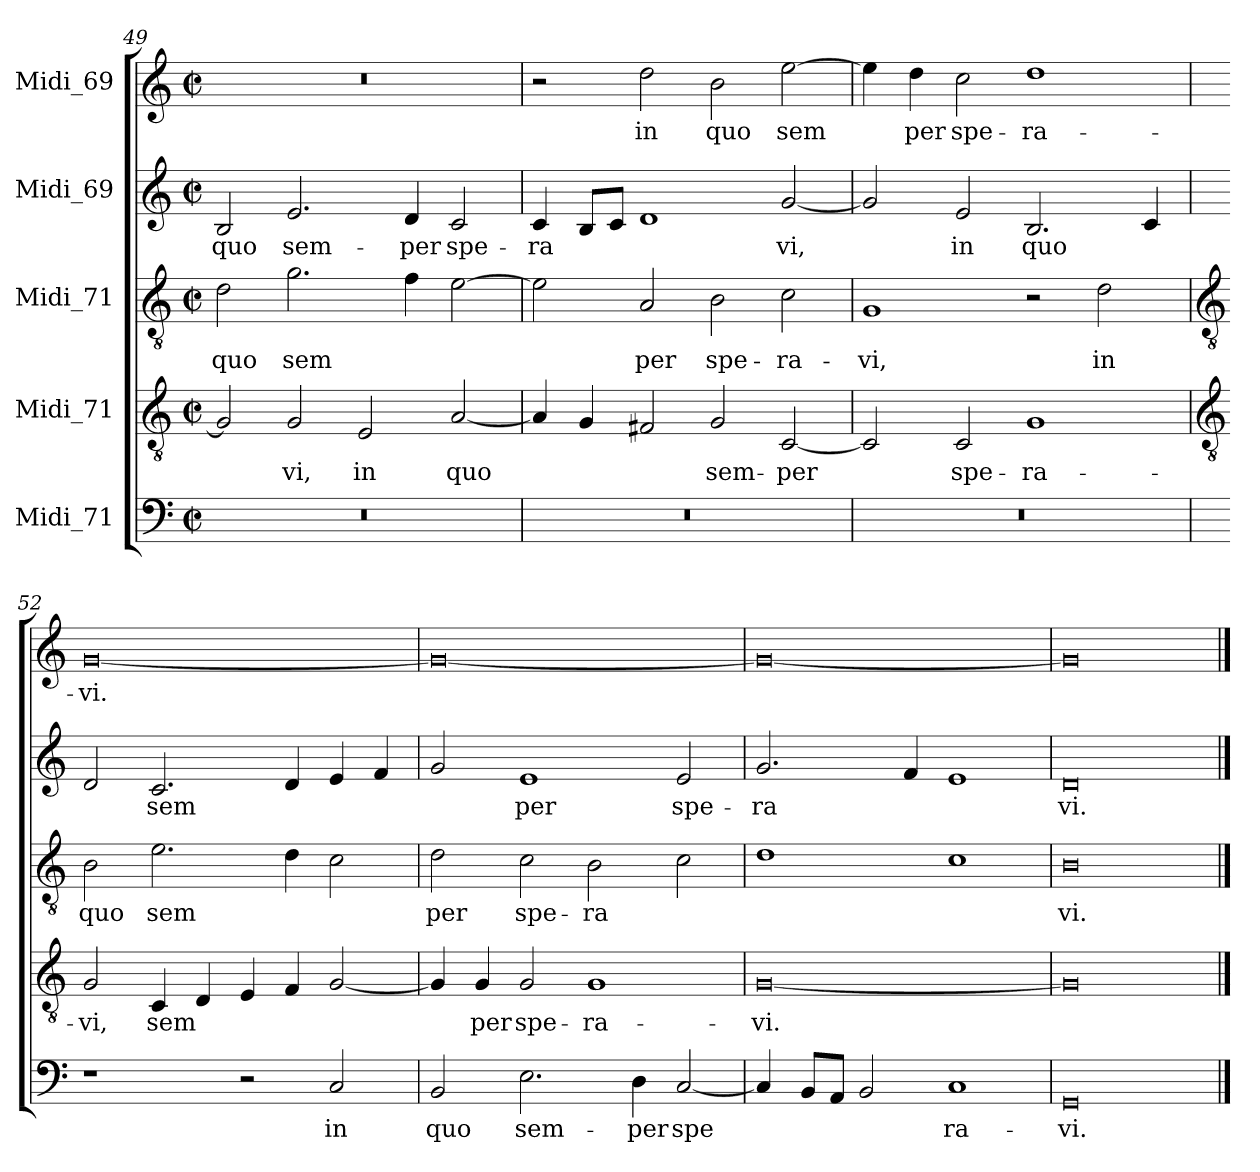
**kern	**text	**kern	**text	**kern	**text	**kern	**text	**kern	**text
*part5	*part5	*part4	*part4	*part3	*part3	*part2	*part2	*part1	*part1
*staff5	*staff5	*staff4	*staff4	*staff3	*staff3	*staff2	*staff2	*staff1	*staff1
*I"Midi_71	*	*I"Midi_71	*	*I"Midi_71	*	*I"Midi_69	*	*I"Midi_69	*
*clefF4	*	*clefGv2	*	*clefGv2	*	*clefG2	*	*clefG2	*
*k[]	*	*k[]	*	*k[]	*	*k[]	*	*k[]	*
*C:	*	*C:	*	*C:	*	*C:	*	*C:	*
*M4/2	*	*M4/2	*	*M4/2	*	*M4/2	*	*M4/2	*
*met(c|)	*	*met(c|)	*	*met(c|)	*	*met(c|)	*	*met(c|)	*
=49	=49	=49	=49	=49	=49	=49	=49	=49	=49
!	!	!	!	!	!LO:LY:b	!	!LO:LY:b	!	!
0r	.	2G]	.	2d	quo	2B	quo	0r	.
!	!	!	!LO:LY:b	!	!LO:LY:b	!	!LO:LY:b	!	!
.	.	2G	vi,	2.g	sem	2.e	sem-	.	.
!	!	!	!LO:LY:b	!	!	!	!	!	!
.	.	2E	in	.	.	.	.	.	.
!	!	!	!	!	!	!	!LO:LY:b	!	!
.	.	.	.	4f	.	4d	-per	.	.
!	!	!	!LO:LY:b	!	!	!	!LO:LY:b	!	!
.	.	[2A	quo	[2e	.	2c	spe-	.	.
=50	=50	=50	=50	=50	=50	=50	=50	=50	=50
!	!	!	!	!	!	!	!LO:LY:b	!	!
0r	.	4A]	.	2e]	.	4c	-ra	2r	.
.	.	4G	.	.	.	8BL	.	.	.
.	.	.	.	.	.	8cJ	.	.	.
!	!	!	!	!	!LO:LY:b	!	!	!	!LO:LY:b
.	.	2F#X	.	2A	per	1d	.	2dd	in
!	!	!	!LO:LY:b	!	!LO:LY:b	!	!	!	!LO:LY:b
.	.	2G	sem-	2B	spe-	.	.	2b	quo
!	!	!	!LO:LY:b	!	!LO:LY:b	!	!LO:LY:b	!	!LO:LY:b
.	.	[2C	-per	2c	-ra-	[2g	vi,	[2ee	sem
=51	=51	=51	=51	=51	=51	=51	=51	=51	=51
!	!	!	!	!	!LO:LY:b	!	!	!	!
0r	.	2C]	.	1G	-vi,	2g]	.	4ee]	.
!	!	!	!	!	!	!	!	!	!LO:LY:b
.	.	.	.	.	.	.	.	4dd	per
!	!	!	!LO:LY:b	!	!	!	!LO:LY:b	!	!LO:LY:b
.	.	2C	spe-	.	.	2e	in	2cc	spe-
!	!	!	!LO:LY:b	!	!	!	!LO:LY:b	!	!LO:LY:b
.	.	1G	-ra-	2r	.	2.B	quo	1dd	-ra-
!	!	!	!	!	!LO:LY:b	!	!	!	!
.	.	.	.	2d	in	.	.	.	.
.	.	.	.	.	.	4c	.	.	.
!!LO:LB:g=z
=52	=52	=52	=52	=52	=52	=52	=52	=52	=52
*	*	*clefGv2	*	*clefGv2	*	*	*	*	*
!	!	!	!LO:LY:b	!	!LO:LY:b	!	!	!	!LO:LY:b
1r	.	2G	-vi,	2B	quo	2d	.	[0g	-vi.
!	!	!	!LO:LY:b	!	!LO:LY:b	!	!LO:LY:b	!	!
.	.	4C	sem	2.e	sem	2.c	sem	.	.
.	.	4D	.	.	.	.	.	.	.
2r	.	4E	.	.	.	.	.	.	.
.	.	4F	.	4d	.	4d	.	.	.
!	!LO:LY:b	!	!	!	!	!	!	!	!
2C	in	[2G	.	2c	.	4e	.	.	.
.	.	.	.	.	.	4f	.	.	.
=53	=53	=53	=53	=53	=53	=53	=53	=53	=53
!	!LO:LY:b	!	!	!	!LO:LY:b	!	!	!	!
2BB	quo	4G]	.	2d	per	2g	.	0g_	.
!	!	!	!LO:LY:b	!	!	!	!	!	!
.	.	4G	per	.	.	.	.	.	.
!	!LO:LY:b	!	!LO:LY:b	!	!LO:LY:b	!	!LO:LY:b	!	!
2.E	sem-	2G	spe-	2c	spe-	1e	per	.	.
!	!	!	!LO:LY:b	!	!LO:LY:b	!	!	!	!
.	.	1G	-ra-	2B	-ra	.	.	.	.
!	!LO:LY:b	!	!	!	!	!	!	!	!
4D	-per	.	.	.	.	.	.	.	.
!	!LO:LY:b	!	!	!	!	!	!LO:LY:b	!	!
[2C	spe	.	.	2c	.	2e	spe-	.	.
=54	=54	=54	=54	=54	=54	=54	=54	=54	=54
!	!	!	!LO:LY:b	!	!	!	!LO:LY:b	!	!
4C]	.	[0G	-vi.	1d	.	2.g	-ra	0g_	.
8BBL	.	.	.	.	.	.	.	.	.
8AAJ	.	.	.	.	.	.	.	.	.
2BB	.	.	.	.	.	.	.	.	.
.	.	.	.	.	.	4f	.	.	.
!	!LO:LY:b	!	!	!	!	!	!	!	!
1C	ra-	.	.	1c	.	1e	.	.	.
=55	=55	=55	=55	=55	=55	=55	=55	=55	=55
!	!LO:LY:b	!	!	!	!LO:LY:b	!	!LO:LY:b	!	!
0GG	-vi.	0G]	.	0B	vi.	0d	vi.	0g]	.
==	==	==	==	==	==	==	==	==	==
*-	*-	*-	*-	*-	*-	*-	*-	*-	*-
